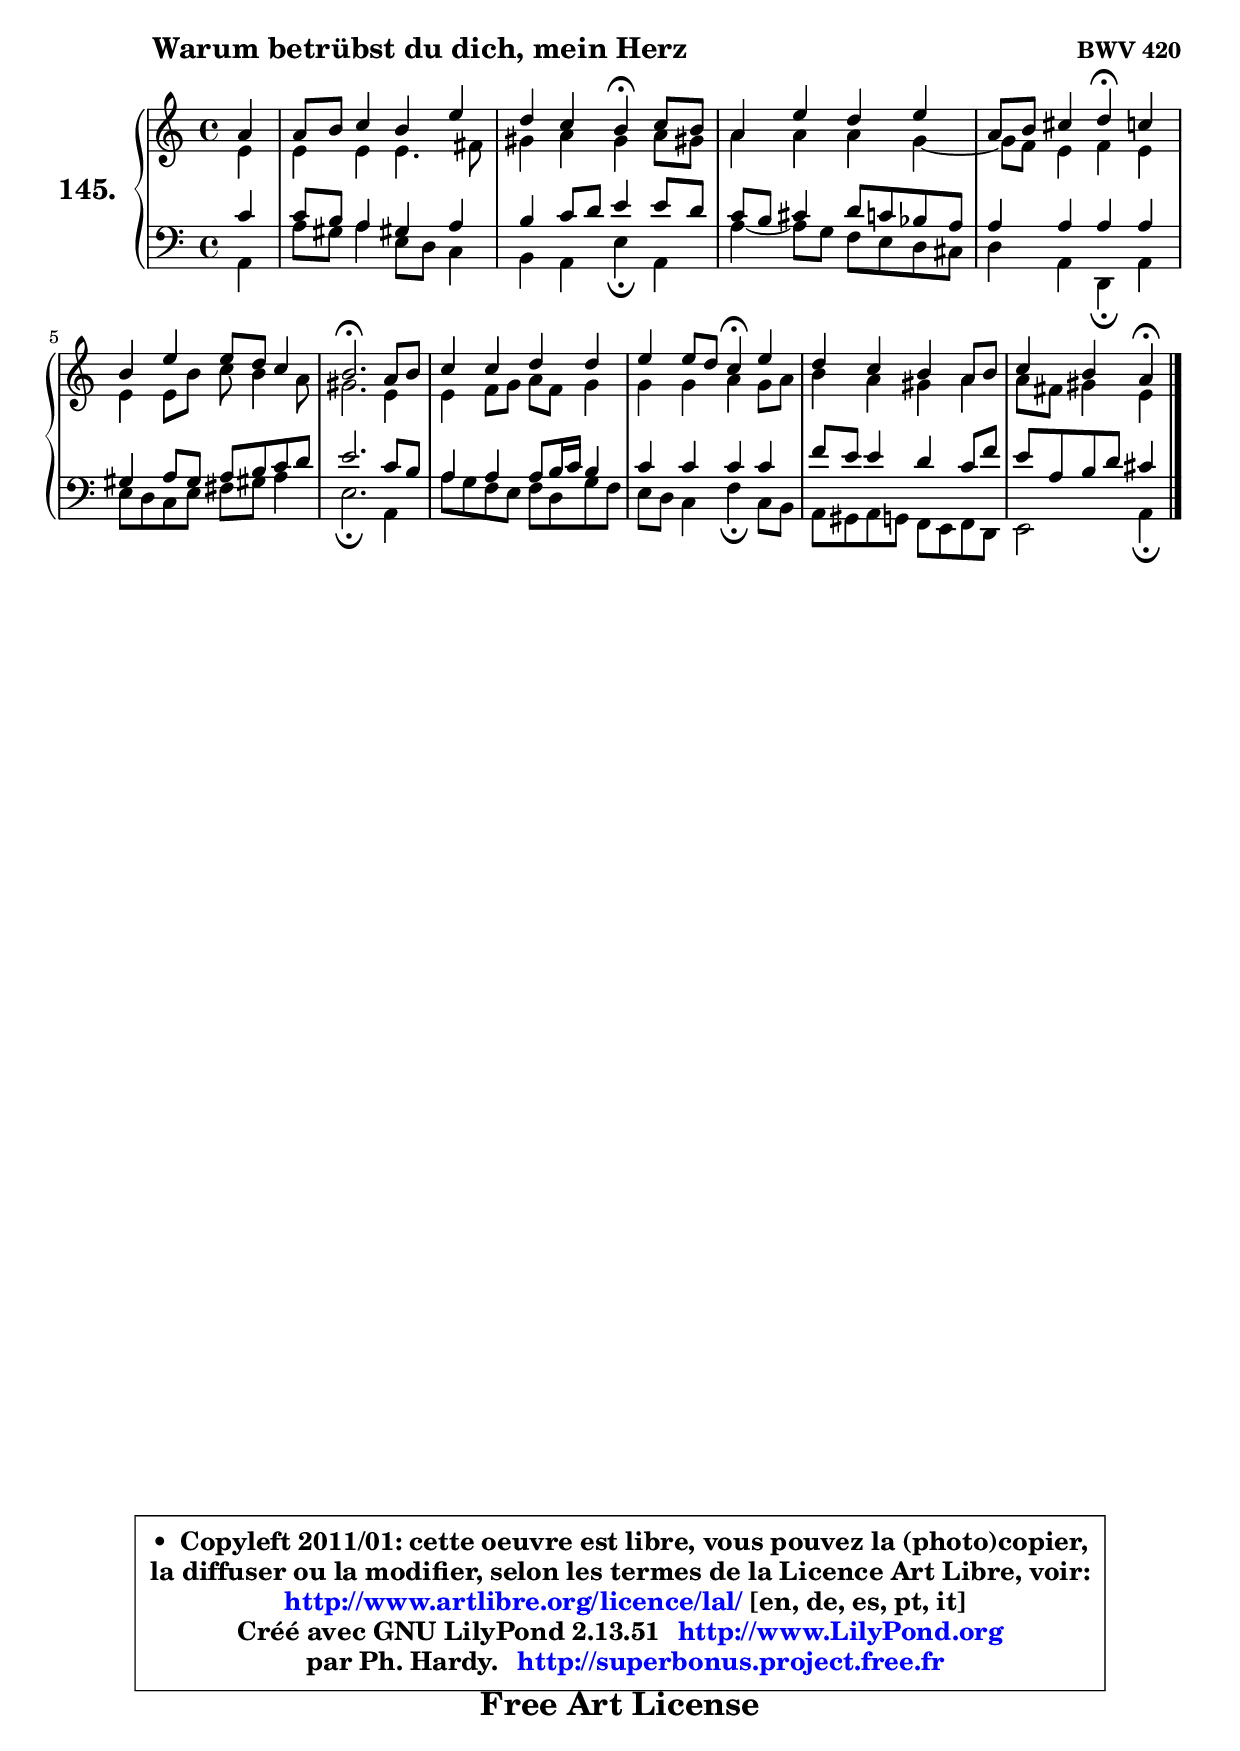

\version "2.13.51"

    \paper {
%	system-system-spacing #'padding = #0.1
%	score-system-spacing #'padding = #0.1
%	ragged-bottom = ##f
%	ragged-last-bottom = ##f
	}

    \header {
      opus = \markup { \bold "BWV 420" }
      piece = \markup { \hspace #9 \fontsize #2 \bold "Warum betrübst du dich, mein Herz" }
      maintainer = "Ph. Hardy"
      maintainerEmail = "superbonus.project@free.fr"
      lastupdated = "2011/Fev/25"
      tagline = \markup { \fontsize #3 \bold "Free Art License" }
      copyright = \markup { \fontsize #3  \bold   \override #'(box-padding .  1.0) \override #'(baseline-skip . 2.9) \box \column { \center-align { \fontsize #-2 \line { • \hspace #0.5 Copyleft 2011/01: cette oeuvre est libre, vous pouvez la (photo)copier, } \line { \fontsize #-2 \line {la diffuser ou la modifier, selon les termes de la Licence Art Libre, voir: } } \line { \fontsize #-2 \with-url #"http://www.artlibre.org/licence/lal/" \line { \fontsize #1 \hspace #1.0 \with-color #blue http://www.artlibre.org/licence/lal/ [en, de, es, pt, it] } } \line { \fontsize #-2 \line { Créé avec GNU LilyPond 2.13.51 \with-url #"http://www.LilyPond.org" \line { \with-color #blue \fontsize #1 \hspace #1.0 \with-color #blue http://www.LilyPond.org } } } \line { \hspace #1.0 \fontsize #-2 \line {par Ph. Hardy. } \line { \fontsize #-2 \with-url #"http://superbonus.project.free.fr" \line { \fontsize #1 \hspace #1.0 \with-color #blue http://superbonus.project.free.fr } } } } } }

	  }

  guidemidi = {
        r4 |
        R1 |
        r2 \tempo 4 = 30 r4 \tempo 4 = 78 r4 |
        R1 |
        r2 \tempo 4 = 30 r4 \tempo 4 = 78 r4 |
        R1 |
        \tempo 4 = 40 r2. \tempo 4 = 78 r4 |
        R1 |
        r2 \tempo 4 = 30 r4 \tempo 4 = 78 r4 |
        R1 |
        r2 \tempo 4 = 30 r4 
	}

  upper = {
	\time 4/4
	\key a \minor
	\clef treble
	\partial 4
	\voiceOne
	<< { 
	% SOPRANO
	\set Voice.midiInstrument = "acoustic grand"
	\relative c'' {
        a4 |
        a8 b c4 b e |
        d4 c b\fermata c8 b |
        a4 e' d e |
        a,8 b cis4 d\fermata c |
        b4 e e8 d c4 |
        b2.\fermata a8 b |
        c4 c d d |
        e4 e8 d c4\fermata e |
        d4 c b a8 b |
        c4 b a4\fermata
        \bar "|."
	} % fin de relative
	}

	\context Voice="1" { \voiceTwo 
	% ALTO
	\set Voice.midiInstrument = "acoustic grand"
	\relative c' {
        e4 |
        e4 e e4. fis8 |
        gis4 a gis a8 gis! |
        a4 a a g4 ~ |
	g8 f8 e4 f e |
        e4 e8 b' c b4 a8 |
        gis2. e4 |
        e4 f8 g a f g4 |
        g4 g a g8 a |
        b4 a gis a |
        a8 fis gis4 e
        \bar "|."
	} % fin de relative
	\oneVoice
	} >>
	}

    lower = {
	\time 4/4
	\key a \minor
	\clef bass
	\partial 4
	\voiceOne
	<< { 
	% TENOR
	\set Voice.midiInstrument = "acoustic grand"
	\relative c' {
        c4 |
        c8 b a4 gis! a |
        b4 c8 d e4 e8 d |
        c8 b cis4 d8 c bes a |
        a4 a a a |
        gis4 a8 gis a b c d |
        e2. c8 b |
        a4 a a8 b16 c b4 |
        c4 c c c |
        f8 e e4 d c8 f |
        e8 a, b d cis4
        \bar "|."
	} % fin de relative
	}
	\context Voice="1" { \voiceTwo 
	% BASS
	\set Voice.midiInstrument = "acoustic grand"
	\relative c {
        a4 |
        a'8 gis a4 e8 d c4 |
        b4 a e'\fermata a, |
        a'4 ~ a8 g f e d cis |
        d4 a d,\fermata a' |
        e'8 d c e fis gis! a4 |
        e2.\fermata a,4 |
        a'8 g f e f d g f |
        e8 d c4 f\fermata c8 b |
        a8 gis a g f e f d |
        e2 a4\fermata
        \bar "|."
	} % fin de relative
	\oneVoice
	} >>
	}


    \score { 

	\new PianoStaff <<
	\set PianoStaff.instrumentName = \markup { \bold \huge "145." }
	\new Staff = "upper" \upper
	\new Staff = "lower" \lower
	>>

    \layout {
%	ragged-last = ##f
	   }

         } % fin de score

  \score {
    \unfoldRepeats { << \guidemidi \upper \lower >> }
    \midi {
    \context {
     \Staff
      \remove "Staff_performer"
               }

     \context {
      \Voice
       \consists "Staff_performer"
                }

     \context { 
      \Score
      tempoWholesPerMinute = #(ly:make-moment 78 4)
		}
	    }
	}

